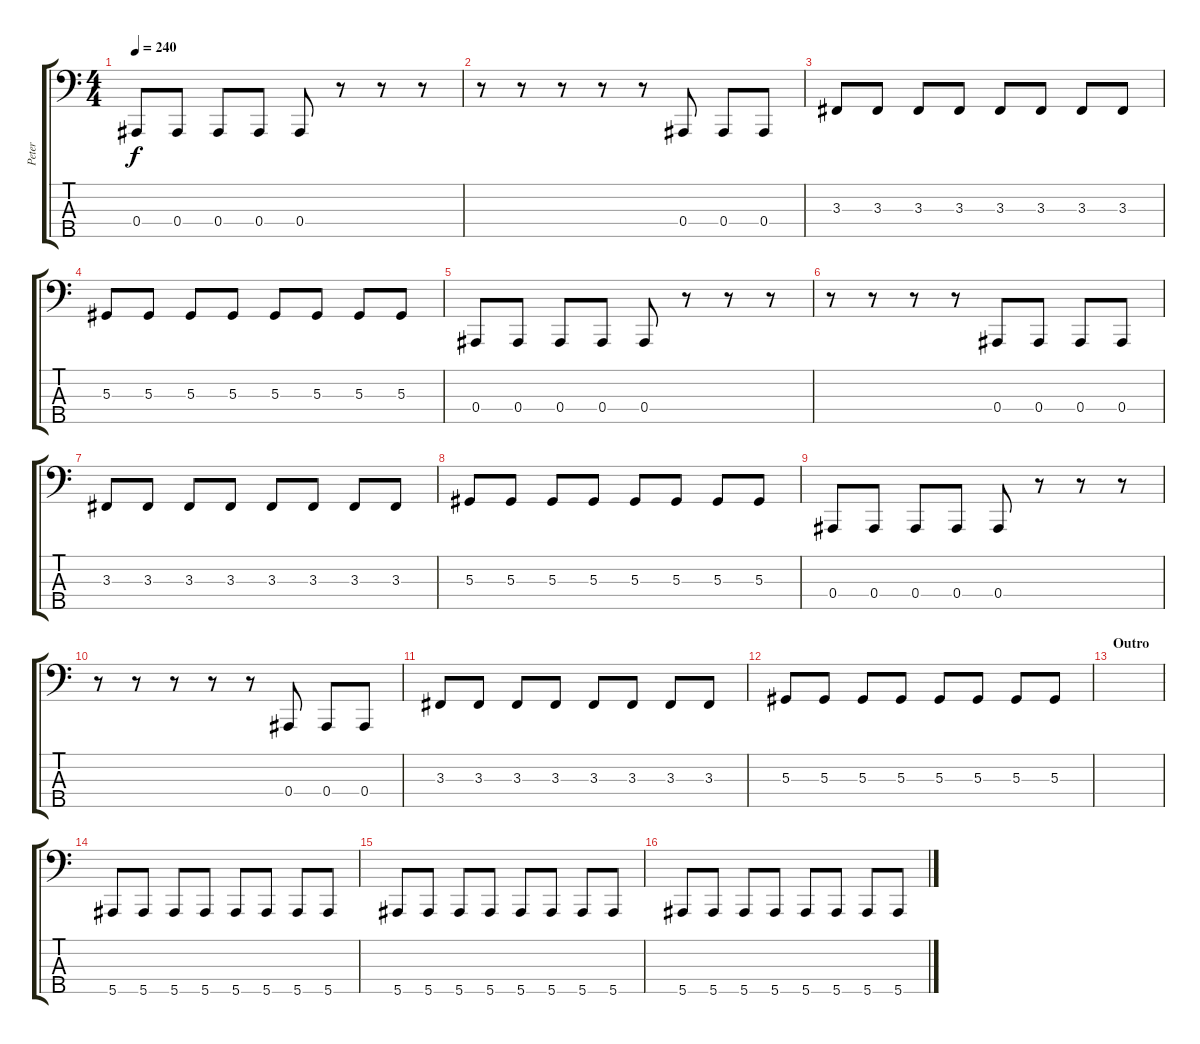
\track ("Peter" "Peter") {instrument electricbasspick}
\staff {score tabs}
\tuning (Db2 Ab1 Eb1 Bb0 F0) {hide}
\ts (4 4)
\tempo 240
\clef f4
\ks c
0.4.8{dy f} 0.4.8 0.4.8 0.4.8 0.4.8 r.8 r.8 r.8 |
r.8 r.8 r.8 r.8 r.8 0.4.8 0.4.8 0.4.8 |
3.3.8 3.3.8 3.3.8 3.3.8 3.3.8 3.3.8 3.3.8 3.3.8 |
5.3.8 5.3.8 5.3.8 5.3.8 5.3.8 5.3.8 5.3.8 5.3.8 |
0.4.8 0.4.8 0.4.8 0.4.8 0.4.8 r.8 r.8 r.8 |
r.8 r.8 r.8 r.8 0.4.8 0.4.8 0.4.8 0.4.8 |
3.3.8 3.3.8 3.3.8 3.3.8 3.3.8 3.3.8 3.3.8 3.3.8 |
5.3.8 5.3.8 5.3.8 5.3.8 5.3.8 5.3.8 5.3.8 5.3.8 |
0.4.8 0.4.8 0.4.8 0.4.8 0.4.8 r.8 r.8 r.8 |
r.8 r.8 r.8 r.8 r.8 0.4.8 0.4.8 0.4.8 |
3.3.8 3.3.8 3.3.8 3.3.8 3.3.8 3.3.8 3.3.8 3.3.8 |
5.3.8 5.3.8 5.3.8 5.3.8 5.3.8 5.3.8 5.3.8 5.3.8 |
\section ("" "Outro")
|
5.5.8 5.5.8 5.5.8 5.5.8 5.5.8 5.5.8 5.5.8 5.5.8 |
5.5.8 5.5.8 5.5.8 5.5.8 5.5.8 5.5.8 5.5.8 5.5.8 |
5.5.8 5.5.8 5.5.8 5.5.8 5.5.8 5.5.8 5.5.8 5.5.8
